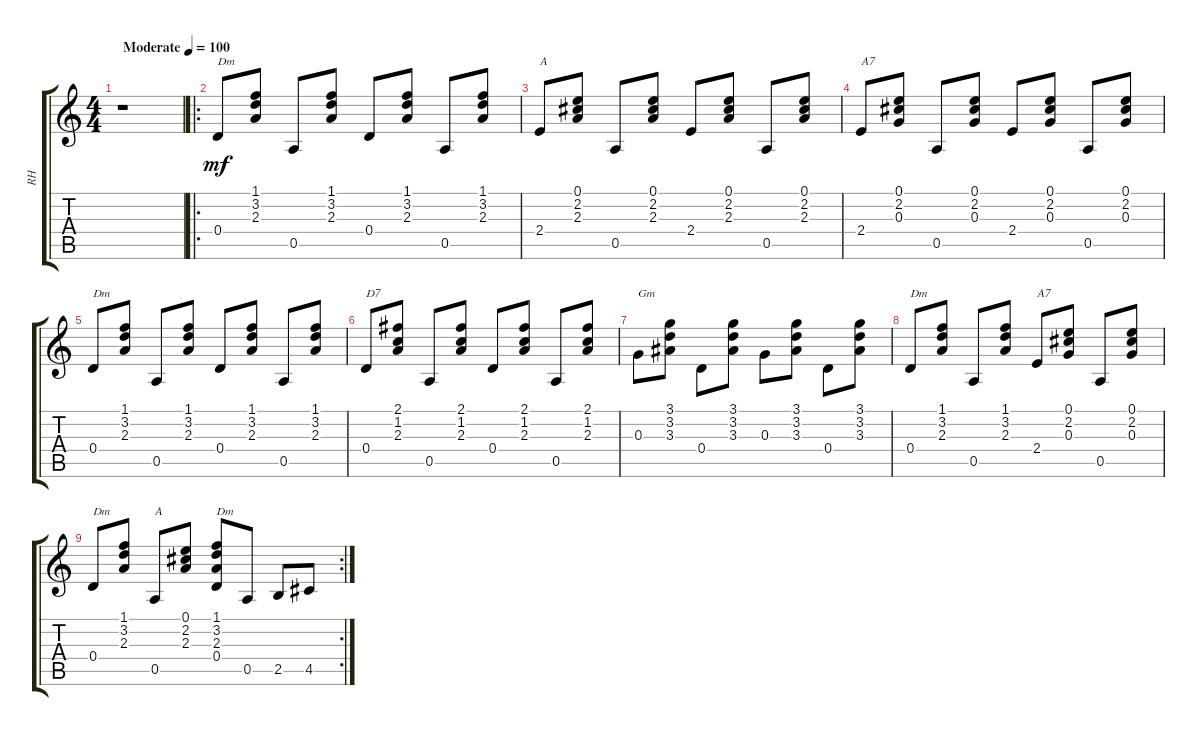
\track ("RH" "RH") {instrument acousticguitarnylon}
\staff {score tabs}
\tuning (E4 B3 G3 D3 A2 E2) {hide}
\ts (4 4)
\tempo (100 "Moderate")
\clef g2
\ks c
r.1{dy mf instrument acousticguitarnylon} |
\ro
0.4.8{txt "Dm"} (1.1 3.2 2.3).8 0.5.8 (1.1 3.2 2.3).8 0.4.8 (1.1 3.2 2.3).8 0.5.8 (1.1 3.2 2.3).8 |
2.4.8{txt "A"} (0.1 2.2 2.3).8 0.5.8 (0.1 2.2 2.3).8 2.4.8 (0.1 2.2 2.3).8 0.5.8 (0.1 2.2 2.3).8 |
2.4.8{txt "A7"} (0.1 2.2 0.3).8 0.5.8 (0.1 2.2 0.3).8 2.4.8 (0.1 2.2 0.3).8 0.5.8 (0.1 2.2 0.3).8 |
0.4.8{txt "Dm"} (1.1 3.2 2.3).8 0.5.8 (1.1 3.2 2.3).8 0.4.8 (1.1 3.2 2.3).8 0.5.8 (1.1 3.2 2.3).8 |
0.4.8{txt "D7"} (2.1 1.2 2.3).8 0.5.8 (2.1 1.2 2.3).8 0.4.8 (2.1 1.2 2.3).8 0.5.8 (2.1 1.2 2.3).8 |
0.3.8{txt "Gm"} (3.1 3.2 3.3).8 0.4.8 (3.1 3.2 3.3).8 0.3.8 (3.1 3.2 3.3).8 0.4.8 (3.1 3.2 3.3).8 |
0.4.8{txt "Dm"} (1.1 3.2 2.3).8 0.5.8 (1.1 3.2 2.3).8 2.4.8{txt "A7"} (0.1 2.2 0.3).8 0.5.8 (0.1 2.2 0.3).8 |
\rc 2
0.4.8{txt "Dm"} (1.1 3.2 2.3).8 0.5.8{txt "A"} (0.1 2.2 2.3).8 (1.1 3.2 2.3 0.4).8{txt "Dm"} 0.5.8 2.5.8 4.5.8
